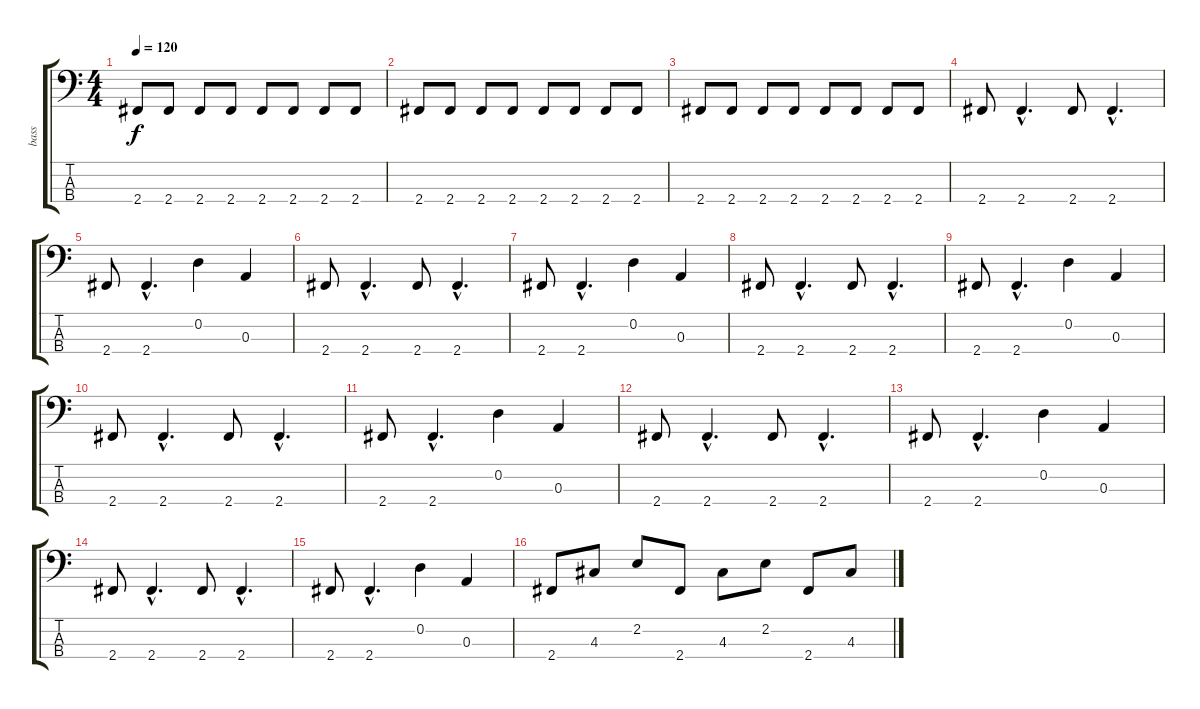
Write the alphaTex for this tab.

\track ("bass" "bass") {instrument electricbassfinger}
\staff {score tabs}
\tuning (G2 D2 A1 E1) {hide}
\ts (4 4)
\tempo 120
\clef f4
\ks c
2.4.8{dy f} 2.4.8 2.4.8 2.4.8 2.4.8 2.4.8 2.4.8 2.4.8 |
2.4.8 2.4.8 2.4.8 2.4.8 2.4.8 2.4.8 2.4.8 2.4.8 |
2.4.8 2.4.8 2.4.8 2.4.8 2.4.8 2.4.8 2.4.8 2.4.8 |
2.4.8 2.4{hac}.4{d} 2.4.8 2.4{hac}.4{d} |
2.4.8 2.4{hac}.4{d} 0.2.4 0.3.4 |
2.4.8 2.4{hac}.4{d} 2.4.8 2.4{hac}.4{d} |
2.4.8 2.4{hac}.4{d} 0.2.4 0.3.4 |
2.4.8 2.4{hac}.4{d} 2.4.8 2.4{hac}.4{d} |
2.4.8 2.4{hac}.4{d} 0.2.4 0.3.4 |
2.4.8 2.4{hac}.4{d} 2.4.8 2.4{hac}.4{d} |
2.4.8 2.4{hac}.4{d} 0.2.4 0.3.4 |
2.4.8 2.4{hac}.4{d} 2.4.8 2.4{hac}.4{d} |
2.4.8 2.4{hac}.4{d} 0.2.4 0.3.4 |
2.4.8 2.4{hac}.4{d} 2.4.8 2.4{hac}.4{d} |
2.4.8 2.4{hac}.4{d} 0.2.4 0.3.4 |
2.4.8 4.3.8 2.2.8 2.4.8 4.3.8 2.2.8 2.4.8 4.3.8
